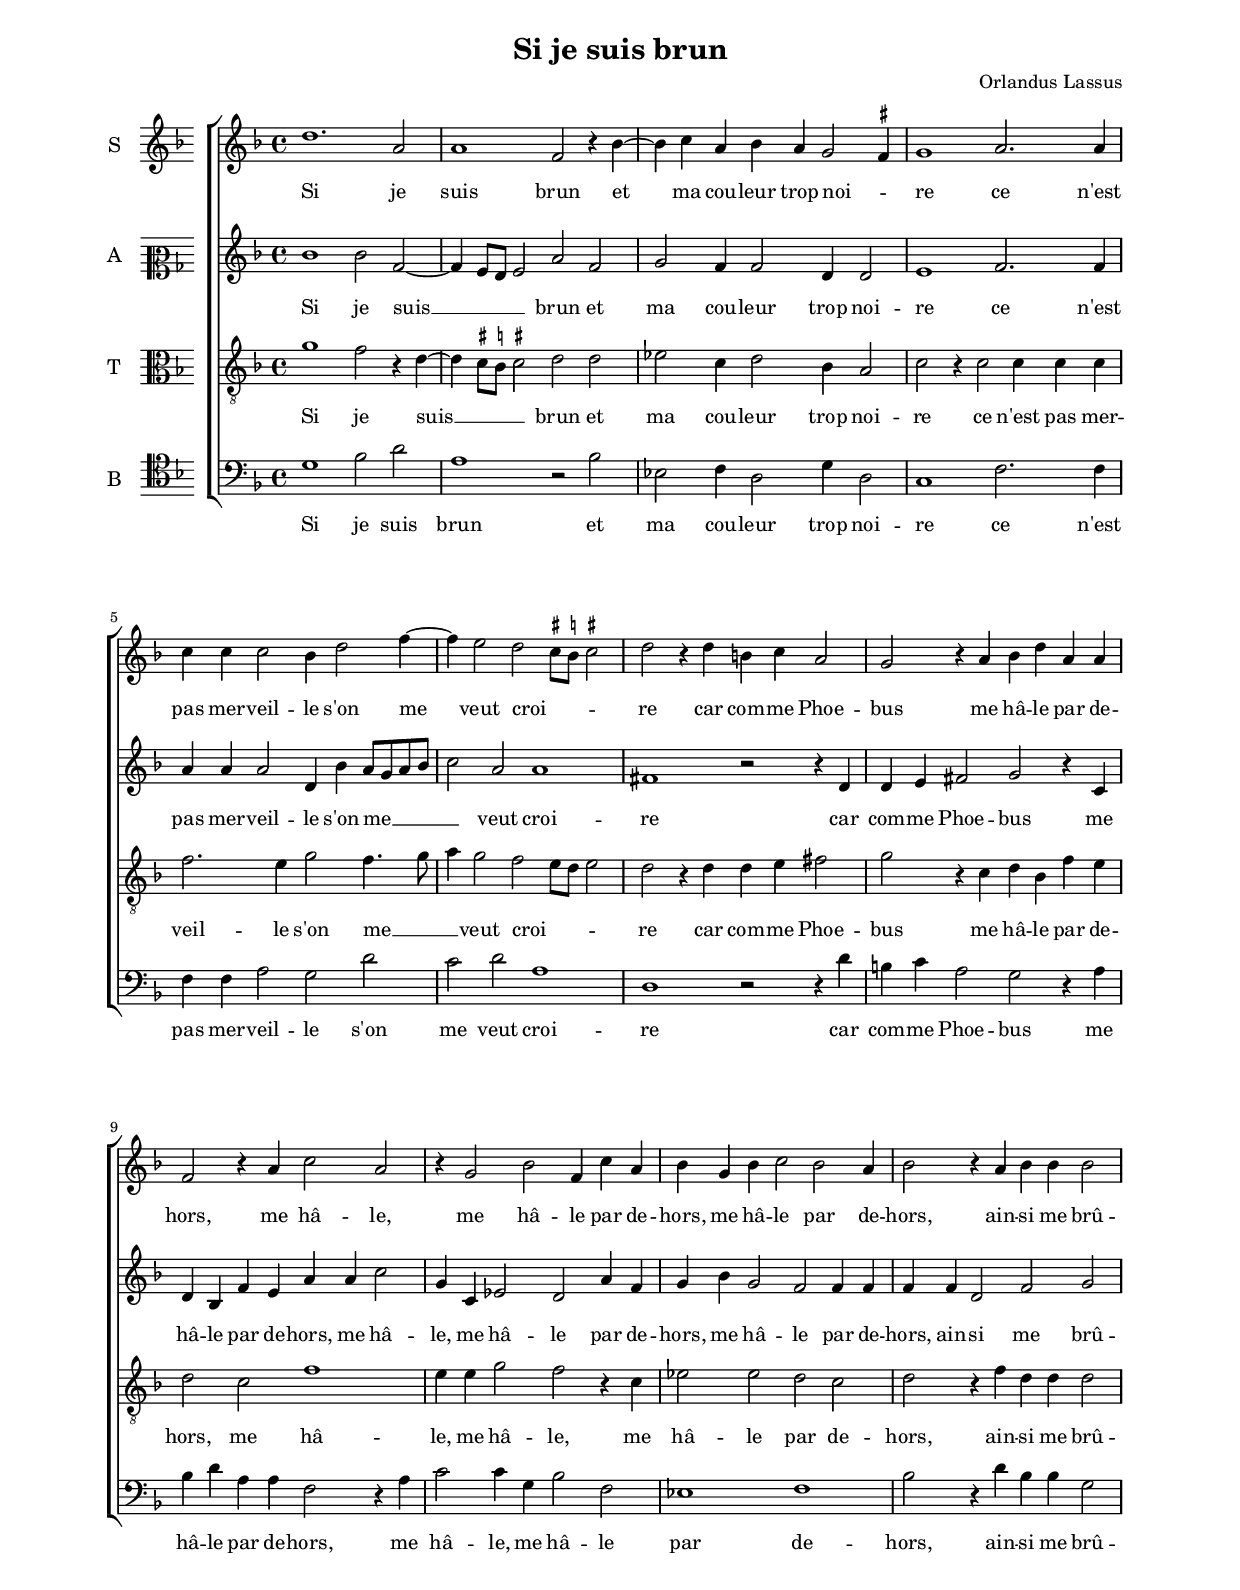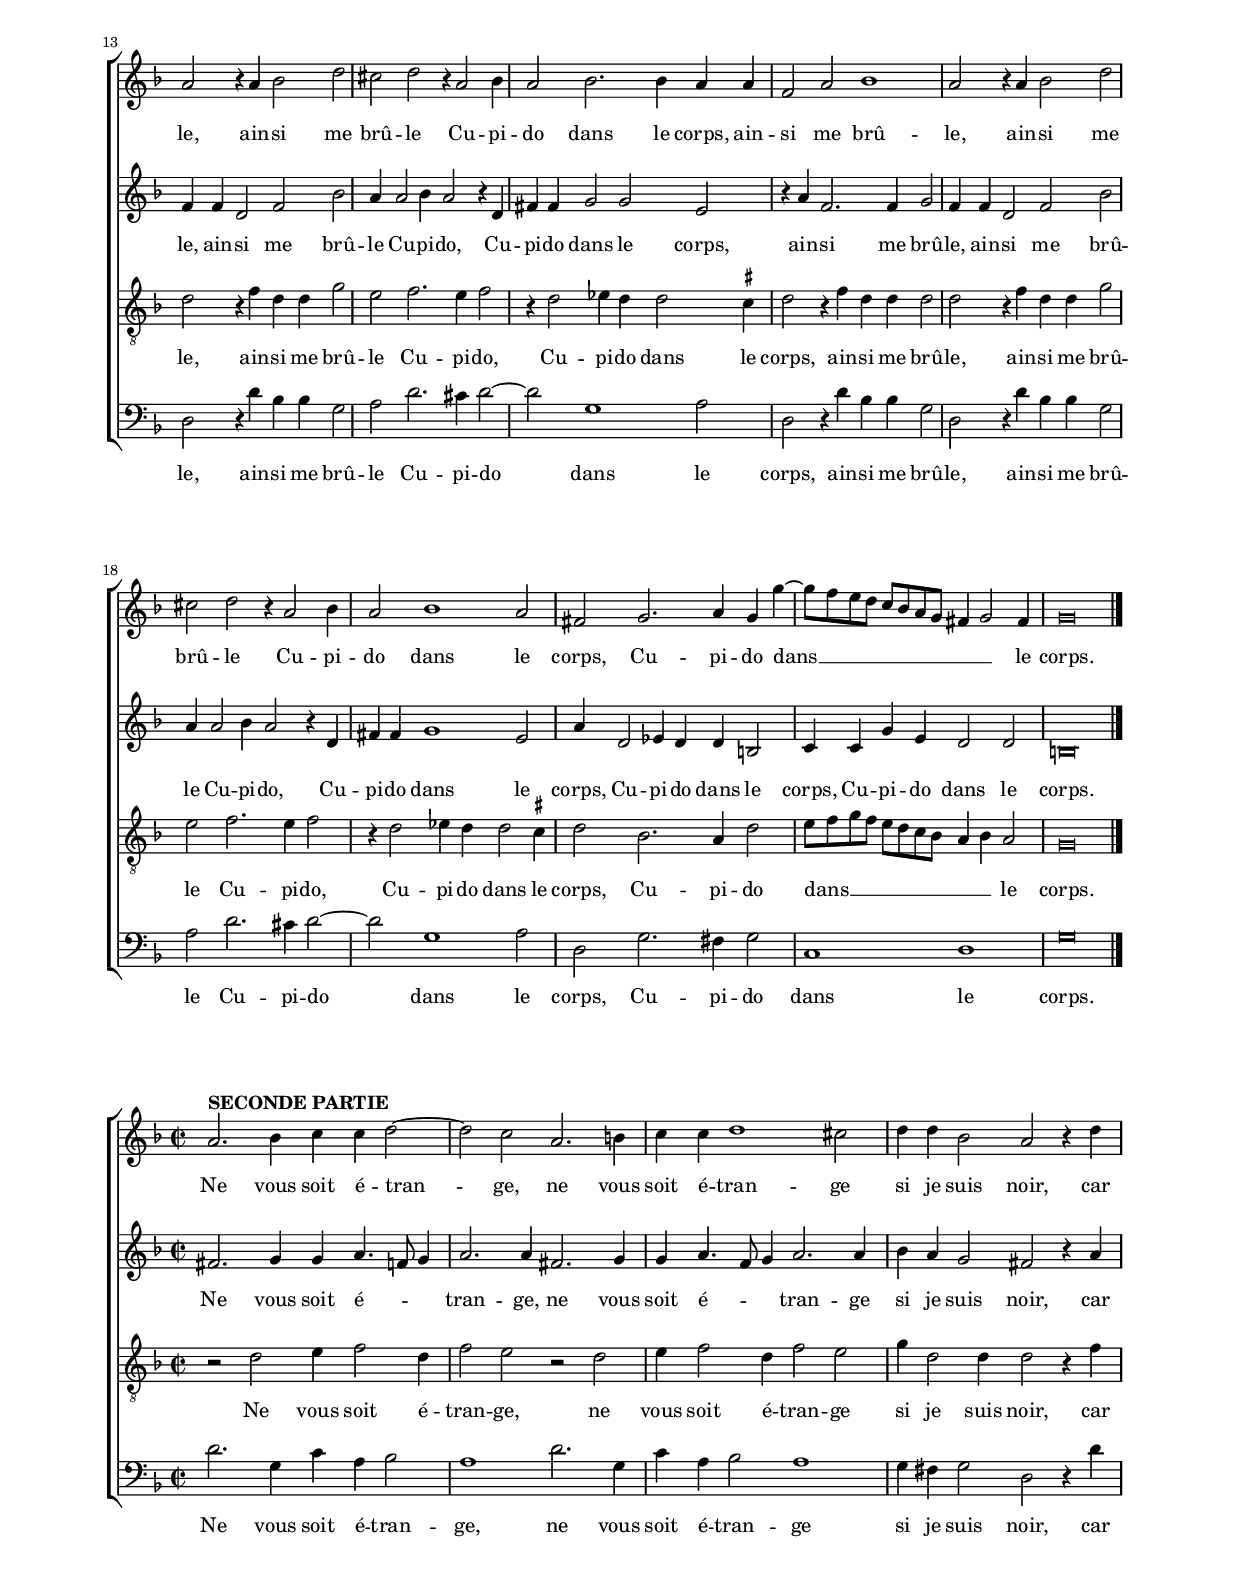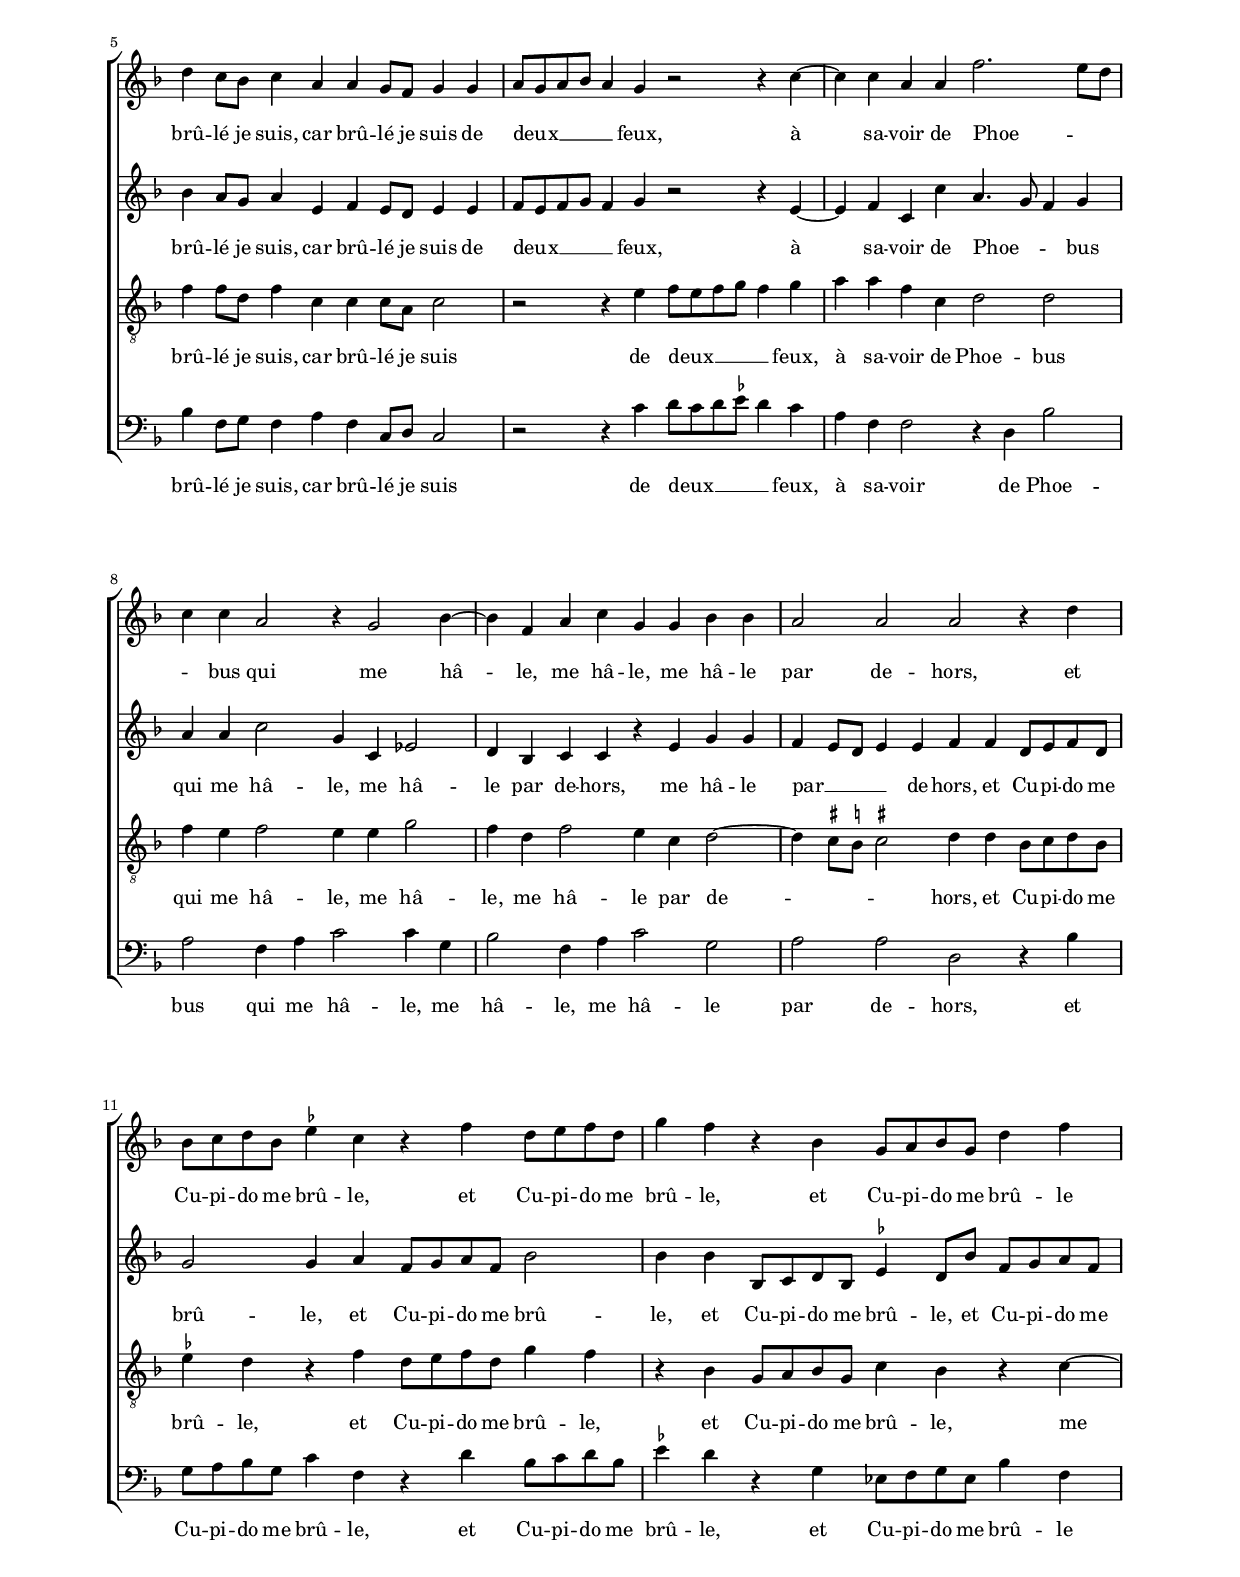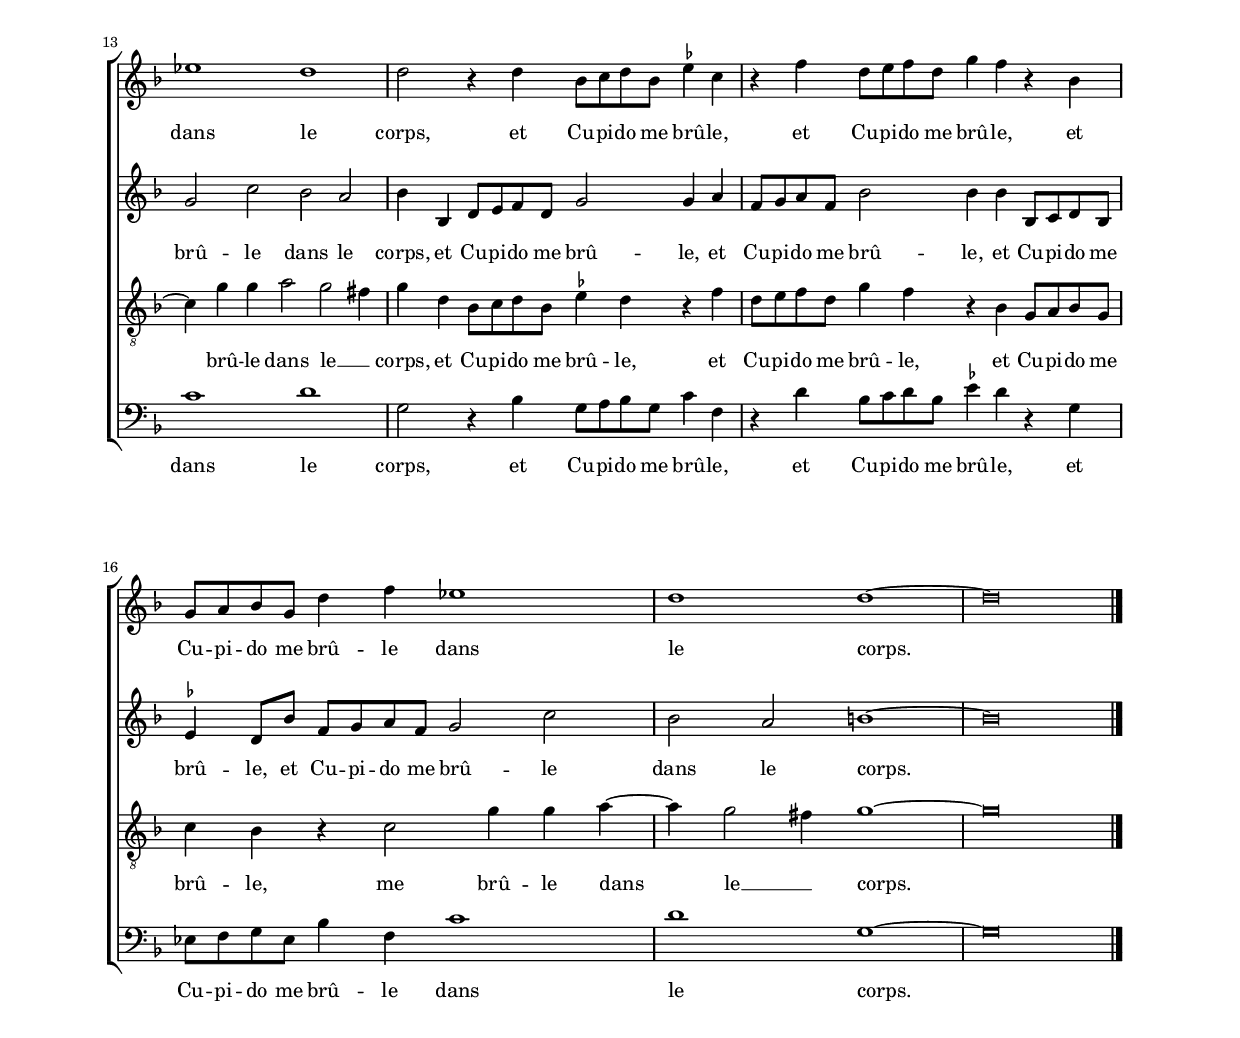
\header
{
  title="Si je suis brun"
  composer="Orlandus Lassus"
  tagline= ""
}

\version "2.18.2"
\include "deutsch.ly"
#(set-global-staff-size 16)
% #(set-default-paper-size "letter")
#(ly:set-option 'point-and-click #f)

	
	ficta = { \once \set suggestAccidentals = ##t }
	
	forget = #(define-music-function (parser location music) (ly:music?) #{
		\accidentalStyle forget
		$music
		\accidentalStyle default
		#})
	
	m = \melisma
	me = \melismaEnd


\paper
	{
	top-margin = 1.8 \cm
	bottom-margin = 1.8 \cm
	left-margin = 2 \cm
	right-margin = 2 \cm
	ragged-bottom = ##f
	ragged-last-bottom = ##t
	print-page-number = ##f
%	page-count = 3
	score-system-spacing = #'((basic-distance . 17) (minimum-distance . 13) (padding . 5) (strechability . 250))
	system-system-spacing = #'((basic-distance . 17) (minimum-distance . 13) (padding . 5) (strechability . 250))
%	systems-per-page = 3
%	min-systems-per-page = 3
	}

global = {
	\key f \major
	\time 4/4 \set Score.measureLength = #(ly:make-moment 2/1)
	}
	

incipitcantus = \markup { \score {
	{
	\set Staff.instrumentName = \markup { \fontsize #1 "S" }
	\key f \major
	\clef violin
	s4 \bar ""
	}
	\layout  {
	raggedright = ##t
	indent = 0.8 \cm
	line-width = 1.6 \cm
	\context { \Staff \remove Time_signature_engraver }
	\override Staff.Clef.Y-extent = #'(0 . 0)
	}} \hspace #1 }
      
      
incipitaltus = \markup { \score {
	{
	\set Staff.instrumentName = \markup { \fontsize #1 "A" }
	\key f \major
	\clef mezzosoprano
	s4 \bar ""
	}
	\layout  {
	raggedright = ##t
	indent = 0.8 \cm
	line-width = 1.6 \cm
	\context { \Staff \remove Time_signature_engraver }
	\override Staff.Clef.Y-extent = #'(0 . 0)
	}} \hspace #1 }


incipittenor = \markup { \score {
	{
	\set Staff.instrumentName = \markup { \fontsize #1 "T" }
	\key f \major
	\clef alto
	s4 \bar ""
	}
	\layout  {
	raggedright = ##t
	indent = 0.8 \cm
	line-width = 1.6 \cm
	\context { \Staff \remove Time_signature_engraver }
	\override Staff.Clef.Y-extent = #'(0 . 0)
	}} \hspace #1 }
      
      
incipitbassus = \markup { \score {
	{
	\set Staff.instrumentName = \markup { \fontsize #1 "B" }
	\key f \major
	\clef tenor
	s4 \bar ""
	}
	\layout  {
	raggedright = ##t
	indent = 0.8 \cm
	line-width = 1.6 \cm
	\context { \Staff \remove Time_signature_engraver }
	\override Staff.Clef.Y-extent = #'(0 . 0)
	}} \hspace #1 }


cantus =  \relative c''
	{
	d1. a2
	a1 f2 r4 b~
	b4 c a b a g2 \ficta fis4
	g1 a2. a4
%5
	c4 c c2 b4 d2 f4~ |
	f4 e2 d2 \ficta cis8 \ficta h \ficta cis!2
	d2 r4 d h c a2
	g2 r4 a b d a a
	f2 r4 a c2 a
%10
	r4 g2 b f4 c' a |
	b4 g b c2 b a4
	b2 r4 a b b b2
	a2 r4 a b2 d
	cis2 d r4 a2 b4
%15
	a2 b2. b4 a a |
	f2 a b1
	a2 r4 a b2 d
	cis2 d r4 a2 b4
	a2 b1 a2
%20
	fis2 g2. a4 g g'~ |
	g8[ f e d] c[ b a g] fis4 g2 fis4
	g\breve \bar "|." |
	}
	

altus =  \relative c'
        {
	b'1 b2 f~
	f4 e8 d e2 a f
	g2 f4 f2 d4 d2
	e1 f2. f4
%5
	a4 a a2 d,4 b' a8 g a b |
	c2 a a1
	fis1 r2 r4 d
	d4 e fis2 g r4 c,
	d4 b f' e a a c2
%10
	g4 c, es2 d a'4 f |
	g4 b g2 f f4 f
	f4 f d2 f g
	f4 f d2 f b
	a4 a2 b4 a2 r4 d,
%15
	fis4 fis g2 g e |
	r4 a f2. f4 g2
	f4 f d2 f b
	a4 a2 b4 a2 r4 d,
	fis4 fis g1 e2
%20
	a4 d,2 es4 d d h2 |
	c4 c g' e d2 d
	h\breve |
	}


tenor =  \relative c'
	{
	g'1 f2 r4 d~
	d4 \ficta cis8 \ficta h \ficta cis!2 d d
	es2 c4 d2 b4 a2
	c2 r4 c2 c4 c c
%5
	f2. e4 g2 f4. g8 |
	a4 g2 f e8 d e2
	d2 r4 d d e fis2
	g2 r4 c, d b f' e
	d2 c f1
%10
	e4 e g2 f r4 c |
	es2 es d c
	d2 r4 f d d d2
	d2 r4 f d d g2
	e2 f2. e4 f2
%15
	r4 d2 es4 d d2 \ficta cis4 |
	d2 r4 f d d d2
	d2 r4 f d d g2
	e2 f2. e4 f2
	r4 d2 es4 d d2 \ficta cis4
%20
	d2 b2. a4 d2 |
	e8[ f g f] e[ d c b] a4 b a2
	g\breve |
	}


bassus  =  \relative c
	{
	g'1 b2 d
	a1 r2 b
	es,2 f4 d2 g4 d2
	c1 f2. f4
%5
	f4 f a2 g d' |
	c2 d a1
	d,1 r2 r4 d'
	h4 c a2 g r4 a
	b4 d a a f2 r4 a
%10
	c2 c4 g b2 f |
	es1 f
	b2 r4 d b b g2
	d2 r4 d' b b g2
	a2 d2. cis4 d2~
%15
	d2 g,1 a2 |
	d,2 r4 d' b b g2
	d2 r4 d' b b g2
	a2 d2. cis4 d2~
	d2 g,1 a2
%20
	d,2 g2. fis4 g2
	c,1 d
	g\breve |
	}


lyricscantus = \lyricmode {
	Si je suis brun et ma cou -- leur trop noi -- _ re
	ce n'est pas mer -- veil -- le s'on me veut croi -- _ _ _ re
	car com -- me Phoe -- bus me hâ -- le par de -- hors,
	me hâ -- le,
	me hâ -- le par de -- hors,
	me hâ -- le par de -- hors,
	ain -- si me brû -- le,
	ain -- si me brû -- le Cu -- pi -- do dans le corps,
	ain -- si me brû -- le,
	ain -- si me brû -- le Cu -- pi -- do dans le corps,
	Cu -- pi -- do dans __ _ _ _ _ _ _ _ _ _ le corps.
	}
	
	
lyricsaltus = \lyricmode {
	Si je suis __ _ _ _ brun et ma cou -- leur trop noi -- re
	ce n'est pas mer -- veil -- le s'on me __ _ _ _ _ veut croi -- re
	car com -- me Phoe -- bus me hâ -- le par de -- hors,
	me hâ -- le,
	me hâ -- le par de -- hors,
	me hâ -- le par de -- hors,
	ain -- si me brû -- le,
	ain -- si me brû -- le Cu -- pi -- do,
	Cu -- pi -- do dans le corps,
	ain -- si me brû -- le,
	ain -- si me brû -- le Cu -- pi -- do,
	Cu -- pi -- do dans le corps,
	Cu -- pi -- do dans le corps,
	Cu -- pi -- do dans le corps.
	}
	

lyricstenor = \lyricmode {
	Si je suis __ _ _ _ brun et ma cou -- leur trop noi -- re
	ce n'est pas mer -- veil -- le s'on me __ _ _ veut croi -- _ _ _ re
	car com -- me Phoe -- bus me hâ -- le par de -- hors,
	me hâ -- le,
	me hâ -- le,
	me hâ -- le par de -- hors,
	ain -- si me brû -- le,
	ain -- si me brû -- le Cu -- pi -- do,
	Cu -- pi -- do dans le corps,
	ain -- si me brû -- le,
	ain -- si me brû -- le Cu -- pi -- do,
	Cu -- pi -- do dans le corps,
	Cu -- pi -- do dans __ _ _ _ _ _ _ _ _ _ le corps.
	}
	
	
lyricsbassus = \lyricmode {
	Si je suis brun et ma cou -- leur trop noi -- re
	ce n'est pas mer -- veil -- le s'on me veut croi -- re
	car com -- me Phoe -- bus me hâ -- le par de -- hors,
	me hâ -- le,
	me hâ -- le par de -- hors,
	ain -- si me brû -- le,
	ain -- si me brû -- le Cu -- pi -- do dans le corps,
	ain -- si me brû -- le,
	ain -- si me brû -- le Cu -- pi -- do dans le corps,
	Cu -- pi -- do dans le corps.
	}
	

\score
{  
  % \transpose {
	\new ChoirStaff \with { \override StaffGrouper.staff-staff-spacing.basic-distance = #12 }
	<<
	
	\new Staff << \global
	\new Voice="v1" {
		\set Staff.instrumentName=\incipitcantus
		\set Staff.midiInstrument = "reed organ"
		\clef violin
		\cantus }
	\new Lyrics \lyricsto "v1" {\lyricscantus }
	>>

	
	\new Staff << \global
	\new Voice="v2" {
		\set Staff.instrumentName=\incipitaltus
		\set Staff.midiInstrument = "reed organ"
		\clef violin 
		\altus}
	\new Lyrics \lyricsto "v2" {\lyricsaltus }
	>>

	
	\new Staff << \global
	\new Voice="v3" {
		\set Staff.instrumentName=\incipittenor
		\set Staff.midiInstrument = "reed organ"
		\clef "G_8"
		\tenor }
	\new Lyrics \lyricsto "v3" {\lyricstenor }
	>>

	
	\new Staff << \global
	\new Voice="v4" {
		\set Staff.instrumentName=\incipitbassus
		\set Staff.midiInstrument = "reed organ"
		\clef "bass" 
		\bassus }
	\new Lyrics \lyricsto "v4" {\lyricsbassus}
	>>
	
	>>
	% } % transpose
		
	\layout
	{
	indent = 1.7 \cm
	\context { \Lyrics \override VerticalAxisGroup.nonstaff-relatedstaff-spacing.padding = #2 }
%	\context { \Lyrics \override LyricText.font-size = #0.8 }
	\context { \Staff \override TimeSignature.break-visibility = #end-of-line-invisible }
%	\context { \Staff \override InstrumentName.X-offset = #'-25 }
%	\context { \Voice \override Slur.transparent = ##t }
%	\context { \Voice \override AccidentalSuggestion.avoid-slur = #'ignore }
%	\context { \Voice \override AccidentalSuggestion.outside-staff-priority = ##f }
	\context { \Score \override BarNumber.padding = #2 }
	\context { \Voice \override NoteHead.style = #'baroque }
	}

\midi
	{
    	\tempo 2 = 85
	}
	
}

%%%%%%%%%%%%%%%%%%%%  PARS SECUNDA


global = {
	\key f \major
	\time 2/2 \set Score.measureLength = #(ly:make-moment 2/1)
	}

	
cantus =  \relative c''
	{
	a2.^\markup { \left-align \bold "SECONDE PARTIE" } b4 c c d2~
	d2 c a2. h4
	c4 c d1 cis2
	d4 d b2 a r4 d
%5
	d4 c8 b c4 a a g8 f g4 g |
	a8 g a b a4 g r2 r4 c~
	c4 c a a f'2. e8 d
	c4 c a2 r4 g2 b4~
	b4 f a c g g b b
%10
	a2 a a r4 d |
	b8 c d b \ficta es4 c r f d8 \forget e f d
	g4 f r b, g8 a b g d'4 f
	es1 d
	d2 r4 d b8 c d b \ficta es4 c
%15
	r4 f d8 \forget e f d g4 f r b, |
	g8 a b g d'4 f es1
	d1 d~
	d\breve \bar "|." |
	}


altus =  \relative c'
        {
	fis2. g4 g a4. f8 g4
	a2. a4 fis2. g4
	g4 a4. f8 g4 a2. a4
	b4 a g2 fis r4 a
%5
	b4 a8 g a4 e f4 e8 d e4 e |
	f8 e f g f4 g r2 r4 e~
	e4 f c c' a4. g8 f4 g
	a4 a c2 g4 c, es2
	d4 b c c r e g g
%10
	f4 e8 d e4 e f f d8 e f d |
	g2 g4 a f8 g a f b2
	b4 b b,8 c d b \ficta es4 d8[ b'] f8 g a f
	g2 c b a
	b4 b, d8 e f d g2 g4 a
%15
	f8 g a f b2 b4 b  b,8 c d b |
	\ficta es4 d8 b' f[ g a f] g2 c
	b2 a h1~
	h\breve |
	}


tenor =  \relative c'
	{
	r2 d e4 f2 d4
	f2 e r d
	e4 f2 d4 f2 e
	g4 d2 d4 d2 r4 f
%5
	f4 f8 d f4 c c c8 a c2 |
	r2 r4 e f8 e f g f4 g
	a4 a f c d2 d
	f4 e f2 e4 e g2
	f4 d f2 e4 c d2~
%10
	d4 \ficta cis8 \ficta h \ficta cis!2 d4 d \forget b8 \forget c d \forget b |
	\ficta es4 d r f d8 \forget e f d g4 f
	r4 b, g8 a b g c4 b r c4~
	c4 g' g a2 g fis4
	g4 d b8 c d b \ficta es4 d r f
%15
	d8 \forget e f d g4 f r b, g8 a b g |
	c4 b r c2 g'4 g a4~
	a4 g2 fis4 g1~
	g\breve |
	}


bassus  =  \relative c
	{
	d'2. g,4 c a b2
	a1 d2. g,4
	c4 a b2 a1
	g4 fis g2 d r4 d'
%5
	b4 f8 g f4 a f4 c8 d c2 |
	r2 r4 c' d8 c d \ficta es d4 c
	a4 f f2 r4 d b'2
	a2 f4 a c2 c4 g
	b2 f4 a c2 g
%10
	a2 a d, r4 b' |
	g8 a b g c4 f, r d' b8 c d b
	\ficta es4 d r g, es!8 f g es b'4 f
	c'1 d
	g,2 r4 b g8 a b g c4 f,
%15
	r4 d' b8 c d b \ficta es4 d r g, |
	es8 f g es b'4 f c'1
	d1 g,~
	g\breve |
	}
	
lyricscantus = \lyricmode {
	Ne vous soit é -- tran -- ge,
	ne vous soit é -- tran -- ge
	si je suis noir,
	car brû -- lé je suis,
	car brû -- lé je suis
	de deux __ _ _ _ _ feux,
	à sa -- voir de Phoe -- _ _ _ bus
	qui me hâ -- le,
	me hâ -- le,
	me hâ -- le par de -- hors,
	et Cu -- pi -- do me brû -- le,
	et Cu -- pi -- do me brû -- le,
	et Cu -- pi -- do me brû -- le
	dans le corps,
	et Cu -- pi -- do me brû -- le,
	et Cu -- pi -- do me brû -- le,
	et Cu -- pi -- do me brû -- le
	dans le corps.
	}
	
	
lyricsaltus = \lyricmode {
	Ne vous soit é -- _ _ tran -- ge,
	ne vous soit é -- _ _ tran -- ge
	si je suis noir,
	car brû -- lé je suis,
	car brû -- lé je suis
	de deux __ _ _ _ _ feux,
	à sa -- voir de Phoe -- _ _ bus
	qui me hâ -- le,
	me hâ -- le par de -- hors,
	me hâ -- le par __ _ _ _ de -- hors,
	et Cu -- pi -- do me brû -- le,
	et Cu -- pi -- do me brû -- le,
	et Cu -- pi -- do me brû -- le,
	et Cu -- pi -- do me brû -- le
	dans le corps,
	et Cu -- pi -- do me brû -- le,
	et Cu -- pi -- do me brû -- le,
	et Cu -- pi -- do me brû -- le,
	et Cu -- pi -- do me brû -- le
	dans le corps.
	}
	

lyricstenor = \lyricmode {
	Ne vous soit é -- tran -- ge,
	ne vous soit é -- tran -- ge
	si je suis noir,
	car brû -- lé je suis,
	car brû -- lé je suis
	de deux __ _ _ _ _ feux,
	à sa -- voir de Phoe -- bus
	qui me hâ -- le,
	me hâ -- le,
	me hâ -- le par de -- _ _ _ hors,
	et Cu -- pi -- do me brû -- le,
	et Cu -- pi -- do me brû -- le,
	et Cu -- pi -- do me brû -- le,
	me brû -- le dans le __ _ corps,
	et Cu -- pi -- do me brû -- le,
	et Cu -- pi -- do me brû -- le,
	et Cu -- pi -- do me brû -- le,
	me brû -- le dans le __ _ corps.
	}
	
	
lyricsbassus = \lyricmode {
	Ne vous soit é -- tran -- ge,
	ne vous soit é -- tran -- ge
	si je suis noir,
	car brû -- lé je suis,
	car brû -- lé je suis
	de deux __ _ _ _ _ feux,
	à sa -- voir de Phoe -- bus
	qui me hâ -- le,
	me hâ -- le,
	me hâ -- le par de -- hors,
	et Cu -- pi -- do me brû -- le,
	et Cu -- pi -- do me brû -- le,
	et Cu -- pi -- do me brû -- le
	dans le corps,
	et Cu -- pi -- do me brû -- le,
	et Cu -- pi -- do me brû -- le,
	et Cu -- pi -- do me brû -- le
	dans le corps.
	}
	

\score
{  
  % \transpose {
	\new ChoirStaff \with { \override StaffGrouper.staff-staff-spacing.basic-distance = #12 }
	<<
	
	\new Staff <<\global
	\new Voice="v1" {
	  %\set Staff.instrumentName="Cantus"
		\set Staff.midiInstrument = "reed organ"
		\clef violin
		\cantus }
	\new Lyrics \lyricsto "v1" {\lyricscantus }
	>>

	
	\new Staff << \global
	\new Voice="v2" {
	  %\set Staff.instrumentName="Altus"
		\set Staff.midiInstrument = "reed organ"
		\clef violin 
		\altus}
	\new Lyrics \lyricsto "v2" {\lyricsaltus }
	>>

	
	\new Staff <<\global
	\new Voice="v3" {
	  %\set Staff.instrumentName="Tenor"
		\set Staff.midiInstrument = "reed organ"
		\clef "G_8"
		\tenor }
	\new Lyrics \lyricsto "v3" {\lyricstenor }
	>>
	
	
	\new Staff <<\global
	\new Voice="v4" {
	  %\set Staff.instrumentName="Bassus"
		\set Staff.midiInstrument = "reed organ"
		\clef "bass" 
		\bassus }
	\new Lyrics \lyricsto "v4" {\lyricsbassus}
	>>
	
	>>
	% } % transpose
		
	\layout
	{
	indent = 0 \cm
	\context { \Lyrics \override VerticalAxisGroup.nonstaff-relatedstaff-spacing.padding = #2 }
%	\context { \Lyrics \override LyricText.font-size = #0.8 }
	\context { \Staff \override TimeSignature.break-visibility = #end-of-line-invisible }
%	\context { \Staff \override InstrumentName.X-offset = #'-25 }
%	\context { \Voice \override Slur.transparent = ##t }
%	\context { \Voice \override AccidentalSuggestion.avoid-slur = #'ignore }
%	\context { \Voice \override AccidentalSuggestion.outside-staff-priority = ##f }
	\context { \Score \override BarNumber.padding = #2 }
	\context { \Voice \override NoteHead.style = #'baroque }
	}
	
\midi
	{
    	\tempo 2 = 80
	}
	
}

% EOF